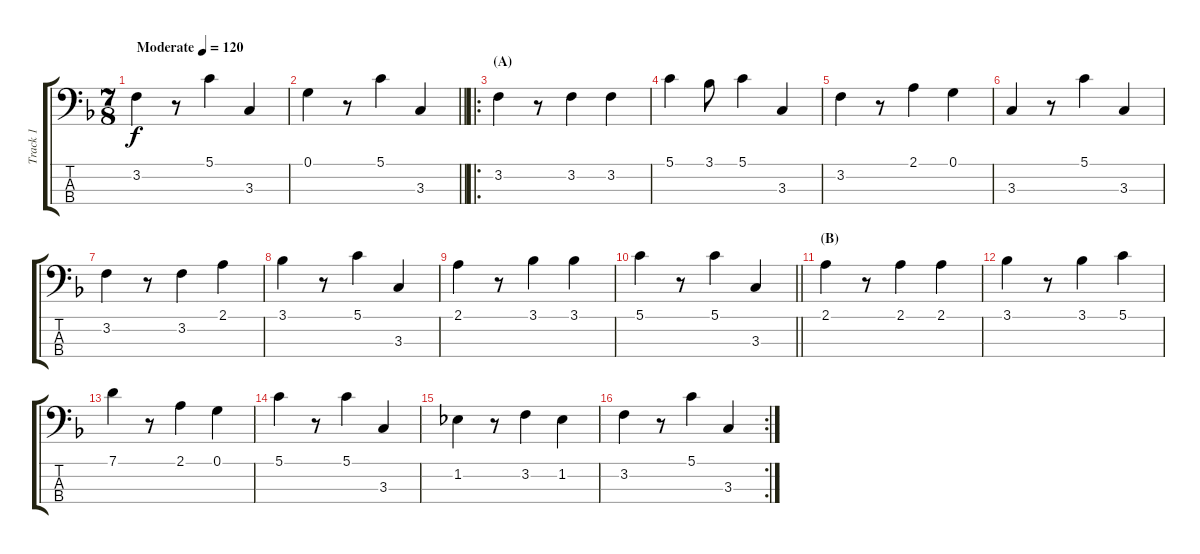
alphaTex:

\track ("Track 1" "Track 1") {instrument electricbassfinger}
\staff {score tabs}
\tuning (G2 D2 A1 E1) {hide}
\ts (7 8)
\tempo (120 "Moderate")
\clef f4
\ks f
3.2.4{dy f instrument electricbassfinger} r.8 5.1.4 3.3.4 |
\barLineRight lightlight
0.1.4 r.8 5.1.4 3.3.4 |
\ro
\section ("" "(A)")
3.2.4 r.8 3.2.4 3.2.4 |
5.1.4 3.1.8 5.1.4 3.3.4 |
3.2.4 r.8 2.1.4 0.1.4 |
3.3.4 r.8 5.1.4 3.3.4 |
3.2.4 r.8 3.2.4 2.1.4 |
3.1.4 r.8 5.1.4 3.3.4 |
2.1.4 r.8 3.1.4 3.1.4 |
\barLineRight lightlight
5.1.4 r.8 5.1.4 3.3.4 |
\section ("" "(B)")
2.1.4 r.8 2.1.4 2.1.4 |
3.1.4 r.8 3.1.4 5.1.4 |
7.1.4 r.8 2.1.4 0.1.4 |
5.1.4 r.8 5.1.4 3.3.4 |
1.2.4 r.8 3.2.4 1.2.4 |
\rc 2
3.2.4 r.8 5.1.4 3.3.4
